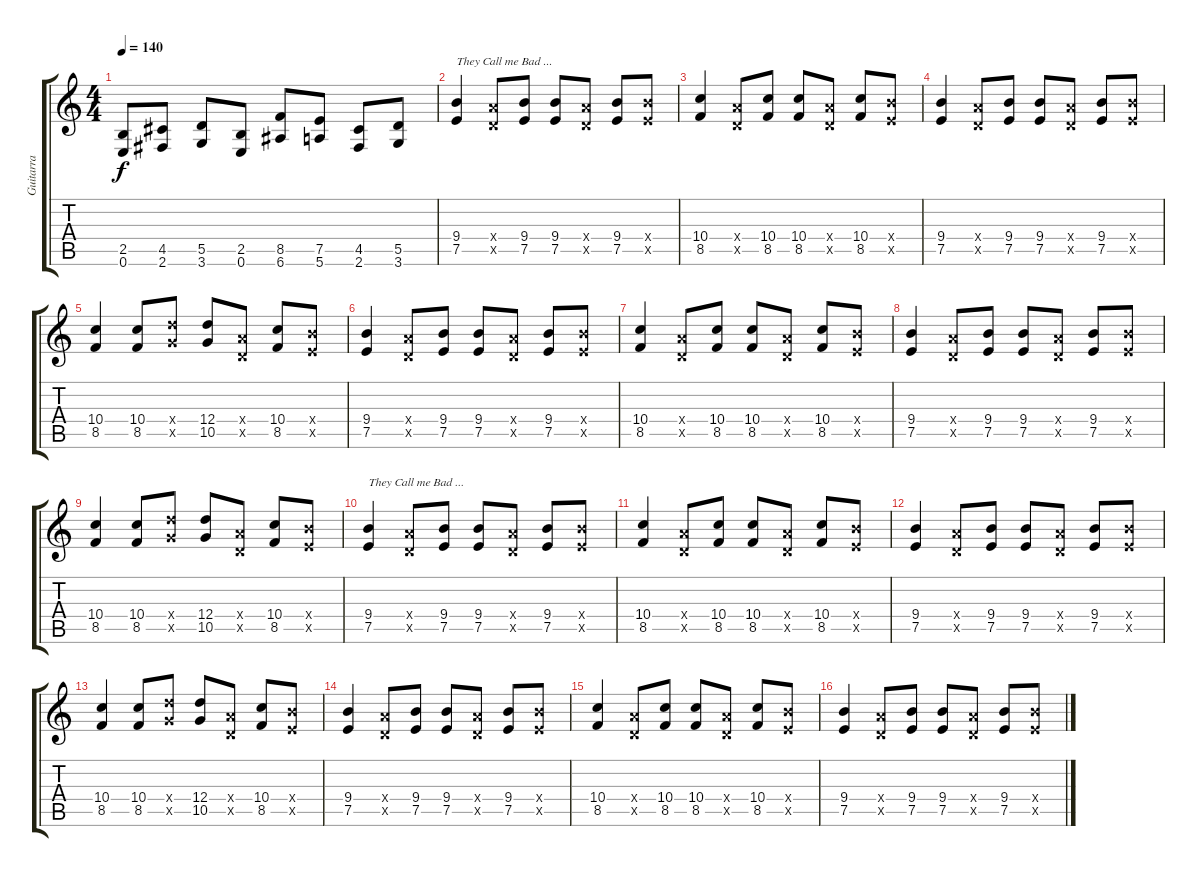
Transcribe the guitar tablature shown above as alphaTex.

\track ("Guitarra" "Guitarra") {instrument distortionguitar}
\staff {score tabs}
\tuning (E4 B3 G3 D3 A2 E2) {hide}
\ts (4 4)
\tempo 140
\clef g2
\ks c
(2.5 0.6).8{dy f} (4.5 2.6).8 (5.5 3.6).8 (2.5 0.6).8 (8.5 6.6).8 (7.5 5.6).8 (4.5 2.6).8 (5.5 3.6).8 |
(9.4 7.5).4{txt "They Call me Bad ..."} (7.4{x} 5.5{x}).8 (9.4 7.5).8 (9.4 7.5).8 (7.4{x} 5.5{x}).8 (9.4 7.5).8 (9.4{x} 7.5{x}).8 |
(10.4 8.5).4 (7.4{x} 5.5{x}).8 (10.4 8.5).8 (10.4 8.5).8 (7.4{x} 5.5{x}).8 (10.4 8.5).8 (9.4{x} 7.5{x}).8 |
(9.4 7.5).4 (7.4{x} 5.5{x}).8 (9.4 7.5).8 (9.4 7.5).8 (7.4{x} 5.5{x}).8 (9.4 7.5).8 (9.4{x} 7.5{x}).8 |
(10.4 8.5).4 (10.4 8.5).8 (12.4{x} 10.5{x}).8 (12.4 10.5).8 (7.4{x} 5.5{x}).8 (10.4 8.5).8 (9.4{x} 7.5{x}).8 |
(9.4 7.5).4 (7.4{x} 5.5{x}).8 (9.4 7.5).8 (9.4 7.5).8 (7.4{x} 5.5{x}).8 (9.4 7.5).8 (9.4{x} 7.5{x}).8 |
(10.4 8.5).4 (7.4{x} 5.5{x}).8 (10.4 8.5).8 (10.4 8.5).8 (7.4{x} 5.5{x}).8 (10.4 8.5).8 (9.4{x} 7.5{x}).8 |
(9.4 7.5).4 (7.4{x} 5.5{x}).8 (9.4 7.5).8 (9.4 7.5).8 (7.4{x} 5.5{x}).8 (9.4 7.5).8 (9.4{x} 7.5{x}).8 |
(10.4 8.5).4 (10.4 8.5).8 (12.4{x} 10.5{x}).8 (12.4 10.5).8 (7.4{x} 5.5{x}).8 (10.4 8.5).8 (9.4{x} 7.5{x}).8 |
(9.4 7.5).4{txt "They Call me Bad ..."} (7.4{x} 5.5{x}).8 (9.4 7.5).8 (9.4 7.5).8 (7.4{x} 5.5{x}).8 (9.4 7.5).8 (9.4{x} 7.5{x}).8 |
(10.4 8.5).4 (7.4{x} 5.5{x}).8 (10.4 8.5).8 (10.4 8.5).8 (7.4{x} 5.5{x}).8 (10.4 8.5).8 (9.4{x} 7.5{x}).8 |
(9.4 7.5).4 (7.4{x} 5.5{x}).8 (9.4 7.5).8 (9.4 7.5).8 (7.4{x} 5.5{x}).8 (9.4 7.5).8 (9.4{x} 7.5{x}).8 |
(10.4 8.5).4 (10.4 8.5).8 (12.4{x} 10.5{x}).8 (12.4 10.5).8 (7.4{x} 5.5{x}).8 (10.4 8.5).8 (9.4{x} 7.5{x}).8 |
(9.4 7.5).4 (7.4{x} 5.5{x}).8 (9.4 7.5).8 (9.4 7.5).8 (7.4{x} 5.5{x}).8 (9.4 7.5).8 (9.4{x} 7.5{x}).8 |
(10.4 8.5).4 (7.4{x} 5.5{x}).8 (10.4 8.5).8 (10.4 8.5).8 (7.4{x} 5.5{x}).8 (10.4 8.5).8 (9.4{x} 7.5{x}).8 |
(9.4 7.5).4 (7.4{x} 5.5{x}).8 (9.4 7.5).8 (9.4 7.5).8 (7.4{x} 5.5{x}).8 (9.4 7.5).8 (9.4{x} 7.5{x}).8
